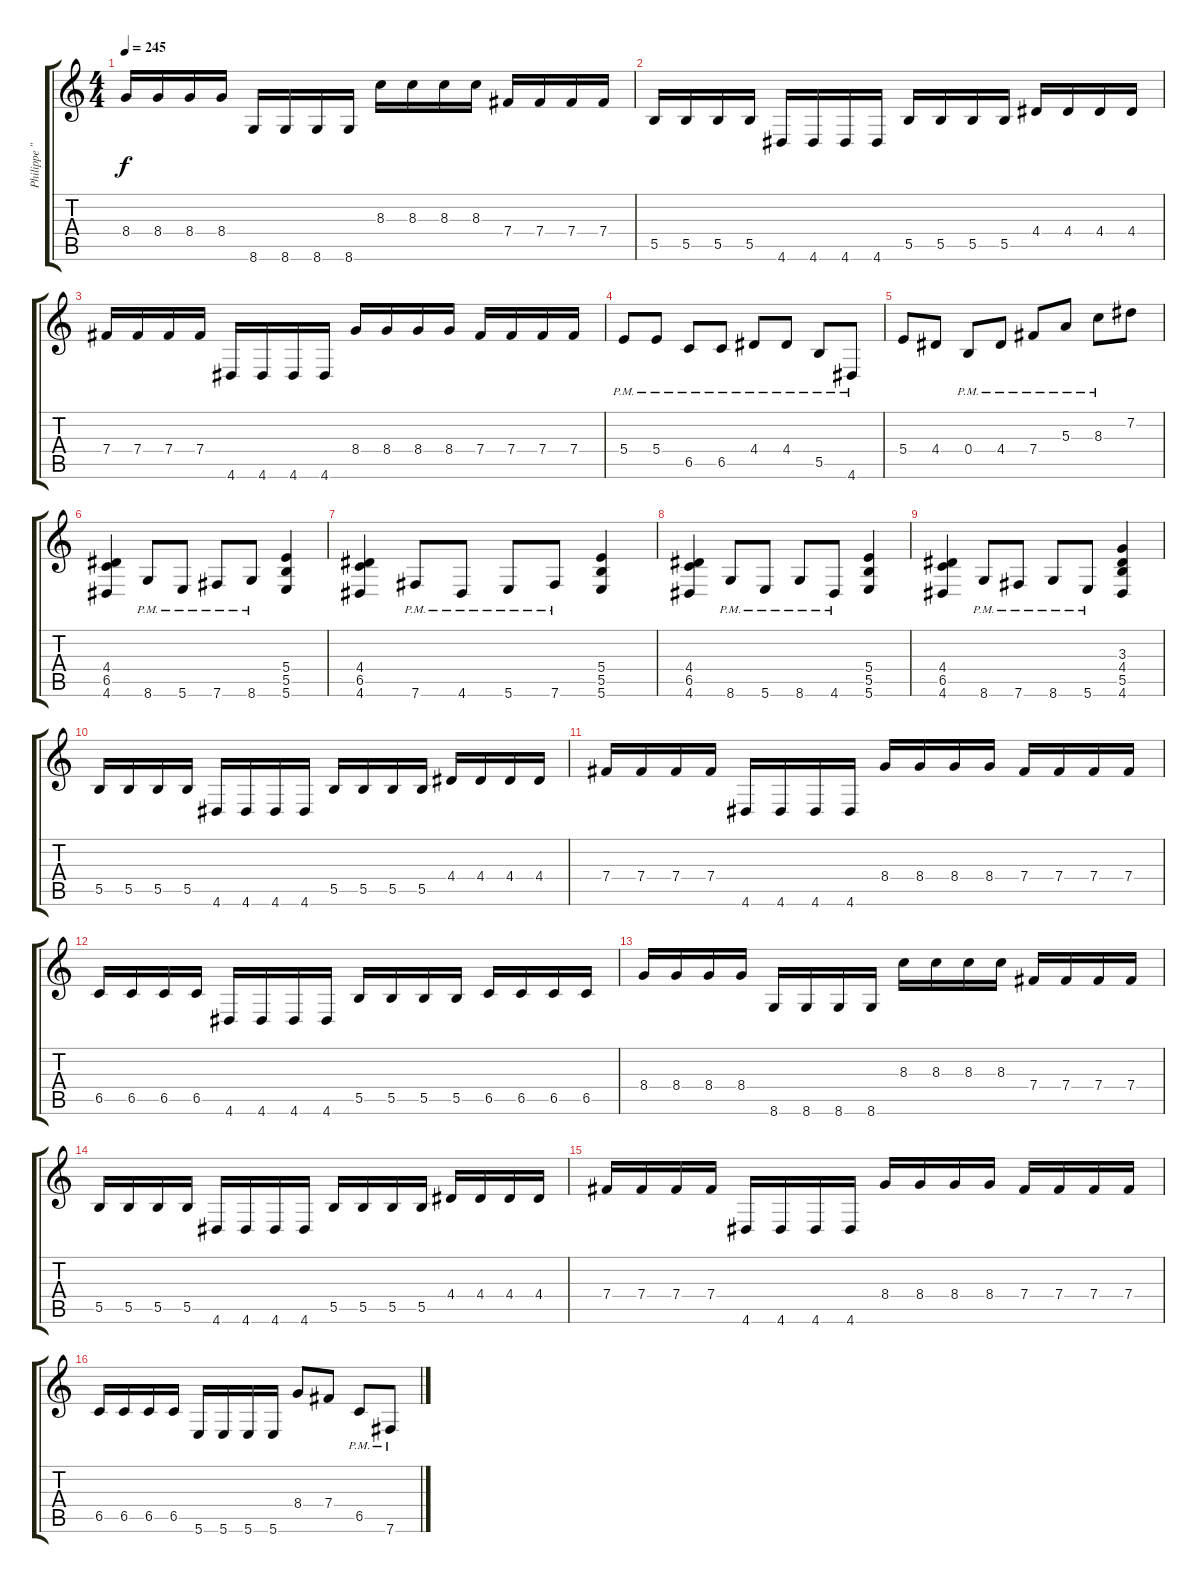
\track ("Philippe \"Pat\" Tougas" "Philippe \"") {instrument distortionguitar}
\staff {score tabs}
\tuning (Db4 Ab3 E3 B2 Gb2 B1) {hide}
\ts (4 4)
\tempo 245
\clef g2
\ks c
8.4.16{dy f} 8.4.16 8.4.16 8.4.16 8.6.16 8.6.16 8.6.16 8.6.16 8.3.16 8.3.16 8.3.16 8.3.16 7.4.16 7.4.16 7.4.16 7.4.16 |
5.5.16 5.5.16 5.5.16 5.5.16 4.6.16 4.6.16 4.6.16 4.6.16 5.5.16 5.5.16 5.5.16 5.5.16 4.4.16 4.4.16 4.4.16 4.4.16 |
7.4.16 7.4.16 7.4.16 7.4.16 4.6.16 4.6.16 4.6.16 4.6.16 8.4.16 8.4.16 8.4.16 8.4.16 7.4.16 7.4.16 7.4.16 7.4.16 |
5.4{pm}.8 5.4{pm}.8 6.5{pm}.8 6.5{pm}.8 4.4{pm}.8 4.4{pm}.8 5.5{pm}.8 4.6{pm}.8 |
5.4.8 4.4.8 0.4{pm}.8 4.4{pm}.8 7.4{pm}.8 5.3{pm}.8 8.3{pm}.8 7.2.8 |
(4.4 6.5 4.6).4 8.6{pm}.8 5.6{pm}.8 7.6{pm}.8 8.6{pm}.8 (5.4 5.5 5.6).4 |
(4.4 6.5 4.6).4 7.6{pm}.8 4.6{pm}.8 5.6{pm}.8 7.6{pm}.8 (5.4 5.5 5.6).4 |
(4.4 6.5 4.6).4 8.6{pm}.8 5.6{pm}.8 8.6{pm}.8 4.6{pm}.8 (5.4 5.5 5.6).4 |
(4.4 6.5 4.6).4 8.6{pm}.8 7.6{pm}.8 8.6{pm}.8 5.6{pm}.8 (3.3 4.4 5.5 4.6).4 |
5.5.16 5.5.16 5.5.16 5.5.16 4.6.16 4.6.16 4.6.16 4.6.16 5.5.16 5.5.16 5.5.16 5.5.16 4.4.16 4.4.16 4.4.16 4.4.16 |
7.4.16 7.4.16 7.4.16 7.4.16 4.6.16 4.6.16 4.6.16 4.6.16 8.4.16 8.4.16 8.4.16 8.4.16 7.4.16 7.4.16 7.4.16 7.4.16 |
6.5.16 6.5.16 6.5.16 6.5.16 4.6.16 4.6.16 4.6.16 4.6.16 5.5.16 5.5.16 5.5.16 5.5.16 6.5.16 6.5.16 6.5.16 6.5.16 |
8.4.16 8.4.16 8.4.16 8.4.16 8.6.16 8.6.16 8.6.16 8.6.16 8.3.16 8.3.16 8.3.16 8.3.16 7.4.16 7.4.16 7.4.16 7.4.16 |
5.5.16 5.5.16 5.5.16 5.5.16 4.6.16 4.6.16 4.6.16 4.6.16 5.5.16 5.5.16 5.5.16 5.5.16 4.4.16 4.4.16 4.4.16 4.4.16 |
7.4.16 7.4.16 7.4.16 7.4.16 4.6.16 4.6.16 4.6.16 4.6.16 8.4.16 8.4.16 8.4.16 8.4.16 7.4.16 7.4.16 7.4.16 7.4.16 |
6.5.16 6.5.16 6.5.16 6.5.16 5.6.16 5.6.16 5.6.16 5.6.16 8.4.8 7.4.8 6.5{pm}.8 7.6{pm}.8
